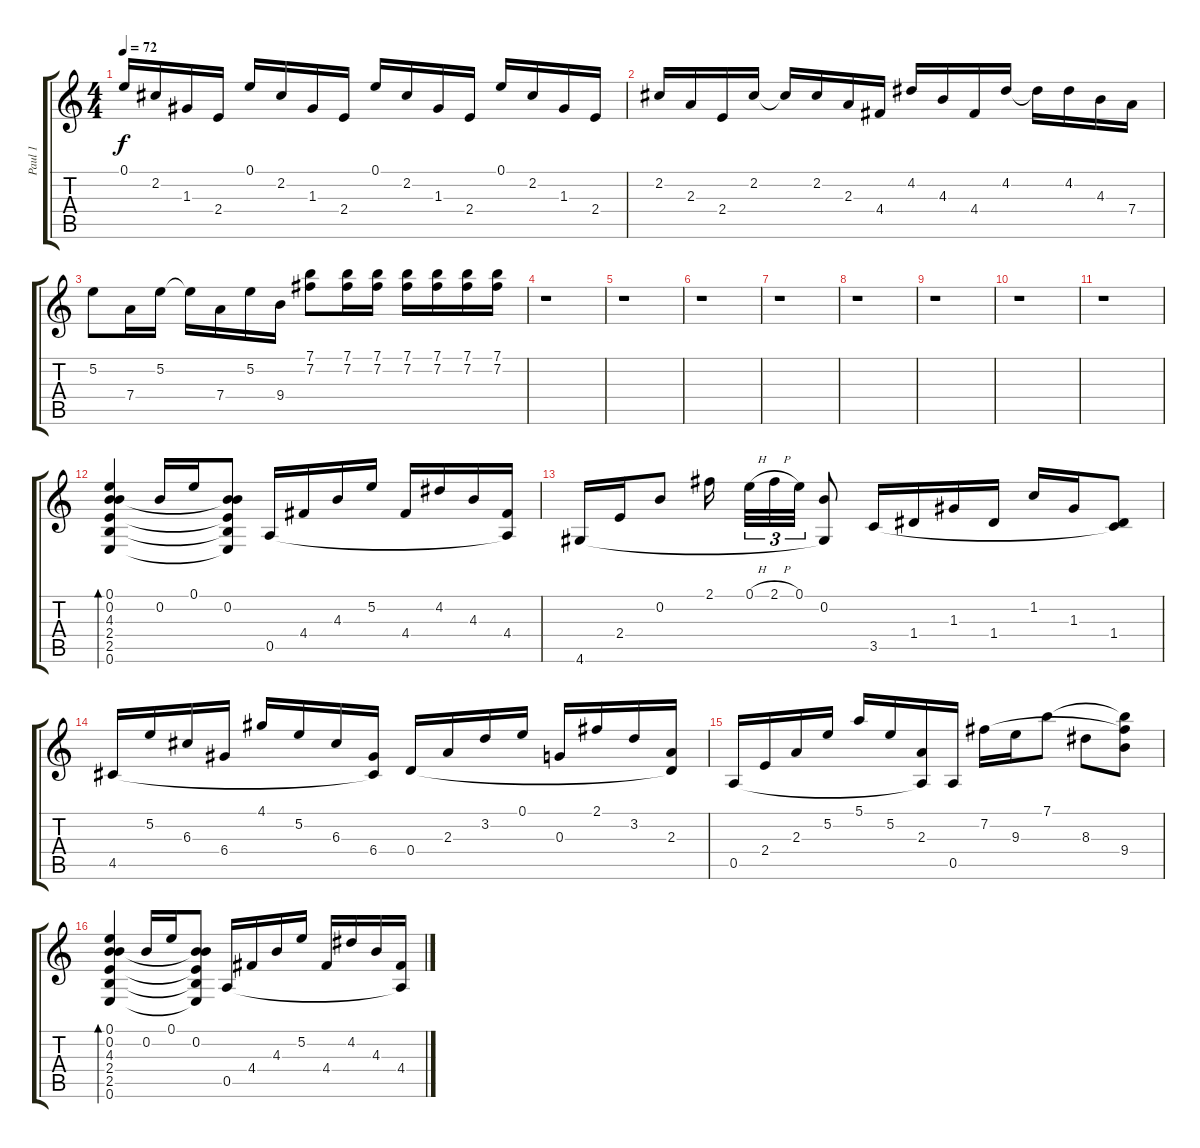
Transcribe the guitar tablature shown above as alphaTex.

\track ("Paul 1" "Paul 1") {instrument electricguitarclean}
\staff {score tabs}
\tuning (E4 B3 G3 D3 A2 E2) {hide}
\ts (4 4)
\tempo 72
\clef g2
\ks c
0.1.16{dy f} 2.2.16 1.3.16 2.4.16 0.1.16 2.2.16 1.3.16 2.4.16 0.1.16 2.2.16 1.3.16 2.4.16 0.1.16 2.2.16 1.3.16 2.4.16 |
2.2.16 2.3.16 2.4.16 2.2.16 2.2{t}.16 2.2.16 2.3.16 4.4.16 4.2.16 4.3.16 4.4.16 4.2.16 4.2{t}.16 4.2.16 4.3.16 7.4.16 |
5.2.8 7.4.16 5.2.16 5.2{t}.16 7.4.16 5.2.16 9.4.16 (7.1 7.2).8 (7.1 7.2).16 (7.1 7.2).16 (7.1 7.2).16 (7.1 7.2).16 (7.1 7.2).16 (7.1 7.2).16 |
r.1 |
r.1 |
r.1 |
r.1 |
r.1 |
r.1 |
r.1 |
r.1 |
(0.1 0.2 4.3 2.4 2.5 0.6).4{bd 60} 0.2.16 0.1.16 (0.2 4.3{t} 2.4{t} 2.5{t} 0.6{t}).8 0.5.16 4.4.16 4.3.16 5.2.16 4.4.16 4.2.16 4.3.16 (4.4 0.5{t}).16 |
4.6.16 2.4.16 0.2.8 2.1.16 0.1{h}.32{tu (3 2)} 2.1{h}.32{tu (3 2)} 0.1.32{tu (3 2)} (0.2 4.6{t}).8 3.5.16 1.4.16 1.3.16 1.4.16 1.2.16 1.3.16 (1.4 3.5{t}).8 |
4.5.16 5.2.16 6.3.16 6.4.16 4.1.16 5.2.16 6.3.16 (6.4 4.5{t}).16 0.4.16 2.3.16 3.2.16 0.1.16 0.3.16 2.1.16 3.2.16 (2.3 0.4{t}).16 |
0.5.16 2.4.16 2.3.16 5.2.16 5.1.16 5.2.16 (2.3 0.5{t}).16 0.5.16 7.2.16 9.3.16 7.1.8 8.3.8 (7.1{t} 7.2{t} 9.4).8 |
(0.1 0.2 4.3 2.4 2.5 0.6).4{bd 60} 0.2.16 0.1.16 (0.2 4.3{t} 2.4{t} 2.5{t} 0.6{t}).8 0.5.16 4.4.16 4.3.16 5.2.16 4.4.16 4.2.16 4.3.16 (4.4 0.5{t}).16
